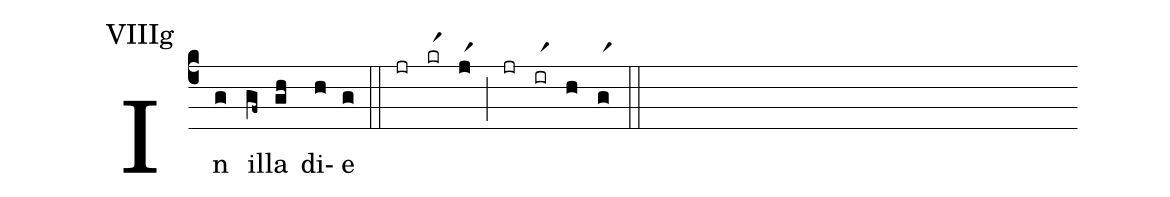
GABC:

annotation: VIIIg;
%%
(c4) In(g) il(gf~)la(gh) di(h)e(g) (::) (jr)(krr1)(jr1)(;)(jr)(irr1)(h)(gr1)(::)
